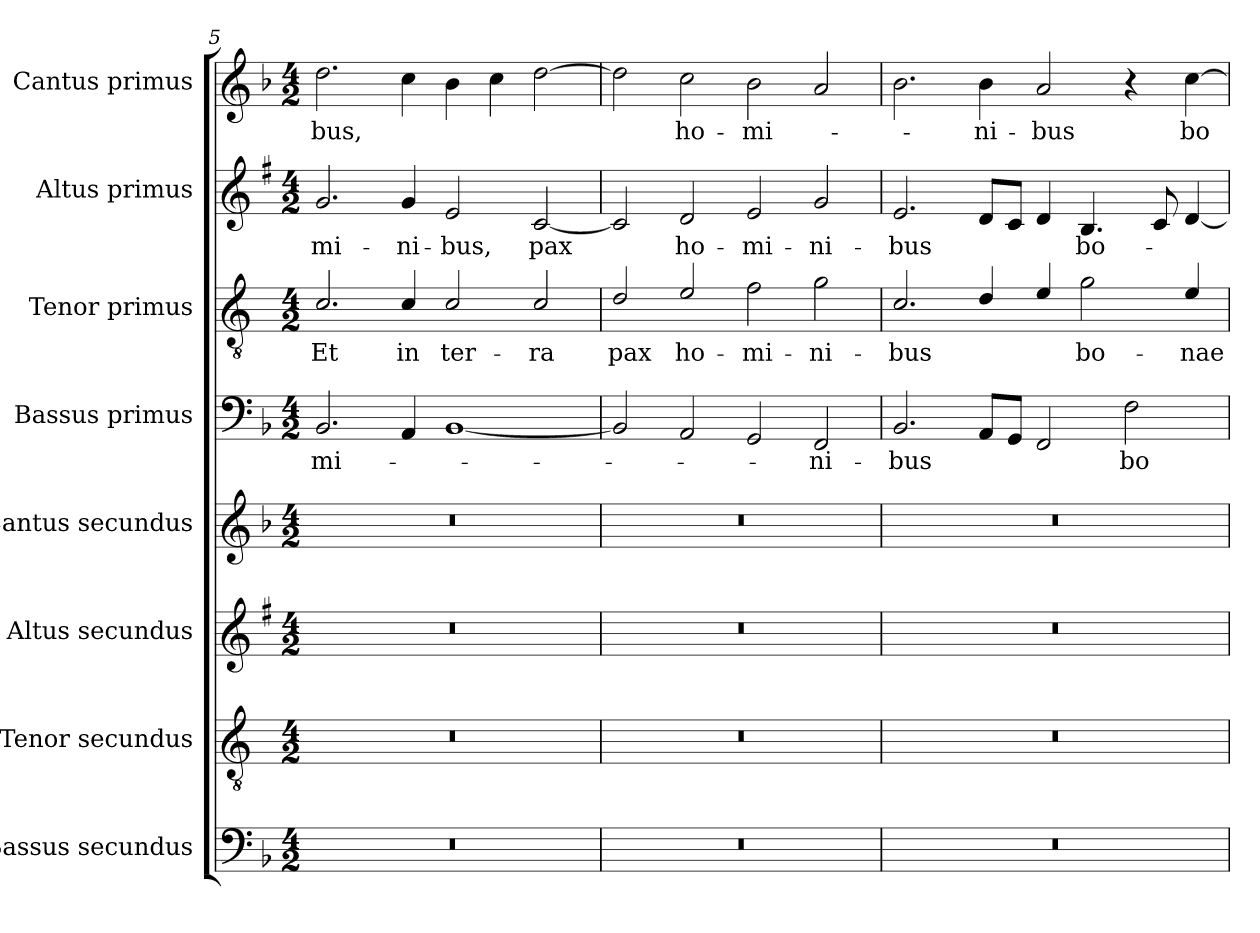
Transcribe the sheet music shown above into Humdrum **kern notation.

**kern	**kern	**kern	**kern	**kern	**text	**kern	**text	**kern	**text	**kern	**text
*part8	*part7	*part6	*part5	*part4	*part4	*part3	*part3	*part2	*part2	*part1	*part1
*staff8	*staff7	*staff6	*staff5	*staff4	*staff4	*staff3	*staff3	*staff2	*staff2	*staff1	*staff1
*I"Bassus secundus	*I"Tenor secundus	*I"Altus secundus	*I"Cantus secundus	*I"Bassus primus	*	*I"Tenor primus	*	*I"Altus primus	*	*I"Cantus primus	*
*I'B2	*I'T2	*I'A2	*I'C2	*I'B1	*	*I'T1	*	*I'A1	*	*I'C1	*
*clefF4	*clefGv2	*clefG2	*clefG2	*clefF4	*	*clefGv2	*	*clefG2	*	*clefG2	*
*	*ITrd4c7	*ITrd1c2	*	*	*	*ITrd4c7	*	*ITrd1c2	*	*	*
*k[b-]	*k[b-]	*k[b-]	*k[b-]	*k[b-]	*	*k[b-]	*	*k[b-]	*	*k[b-]	*
*F:	*F:	*F:	*F:	*F:	*	*F:	*	*F:	*	*F:	*
*M4/2	*M4/2	*M4/2	*M4/2	*M4/2	*	*M4/2	*	*M4/2	*	*M4/2	*
=5	=5	=5	=5	=5	=5	=5	=5	=5	=5	=5	=5
!	!	!	!	!	!LO:LY:b	!	!LO:LY:b	!	!LO:LY:b	!	!LO:LY:b
0r	0r	0r	0r	2.BB-/	-mi-	2.F/	Et	2.f/	-mi-	2.dd\	-bus,
!	!	!	!	!	!	!	!LO:LY:b	!	!LO:LY:b	!	!
.	.	.	.	4AA/	.	4F/	in	4f/	-ni-	4cc\	.
!	!	!	!	!	!	!	!LO:LY:b	!	!LO:LY:b	!	!
.	.	.	.	[1BB-	.	2F/	ter-	2d/	-bus,	4b-\	.
.	.	.	.	.	.	.	.	.	.	4cc\	.
!	!	!	!	!	!	!	!LO:LY:b	!	!LO:LY:b	!	!
.	.	.	.	.	.	2F/	-ra	[2B-/	pax	[2dd\	.
=6	=6	=6	=6	=6	=6	=6	=6	=6	=6	=6	=6
!	!	!	!	!	!	!	!LO:LY:b	!	!	!	!
0r	0r	0r	0r	2BB-/]	.	2G/	pax	2B-/]	.	2dd\]	.
!	!	!	!	!	!	!	!LO:LY:b	!	!LO:LY:b	!	!LO:LY:b
.	.	.	.	2AA/	.	2A/	ho-	2c/	ho-	2cc\	ho-
!	!	!	!	!	!	!	!LO:LY:b	!	!LO:LY:b	!	!LO:LY:b
.	.	.	.	2GG/	.	2B-\	-mi-	2d/	-mi-	2b-\	-mi-
!	!	!	!	!	!LO:LY:b	!	!LO:LY:b	!	!LO:LY:b	!	!
.	.	.	.	2FF/	-ni-	2c\	-ni-	2f/	-ni-	2a/	.
=7	=7	=7	=7	=7	=7	=7	=7	=7	=7	=7	=7
!	!	!	!	!	!LO:LY:b	!	!LO:LY:b	!	!LO:LY:b	!	!
0r	0r	0r	0r	2.BB-/	-bus	2.F/	-bus	2.d/	-bus	2.b-\	.
!	!	!	!	!	!	!	!	!	!	!	!LO:LY:b
.	.	.	.	8AA/L	.	4G/	.	8c/L	.	4b-\	-ni-
.	.	.	.	8GG/J	.	.	.	8B-/J	.	.	.
!	!	!	!	!	!	!	!	!	!	!	!LO:LY:b
.	.	.	.	2FF/	.	4A/	.	4c/	.	2a/	-bus
!	!	!	!	!	!	!	!LO:LY:b	!	!LO:LY:b	!	!
.	.	.	.	.	.	2c\	bo-	4.A/	bo-	.	.
!	!	!	!	!	!LO:LY:b	!	!	!	!	!	!
.	.	.	.	2F\	bo-	.	.	.	.	4r	.
.	.	.	.	.	.	.	.	8B-/	.	.	.
!	!	!	!	!	!	!	!LO:LY:b	!	!	!	!LO:LY:b
.	.	.	.	.	.	4A/	-nae	[4c/	.	[4cc\	bo-
=	=	=	=	=	=	=	=	=	=	=	=
*-	*-	*-	*-	*-	*-	*-	*-	*-	*-	*-	*-
